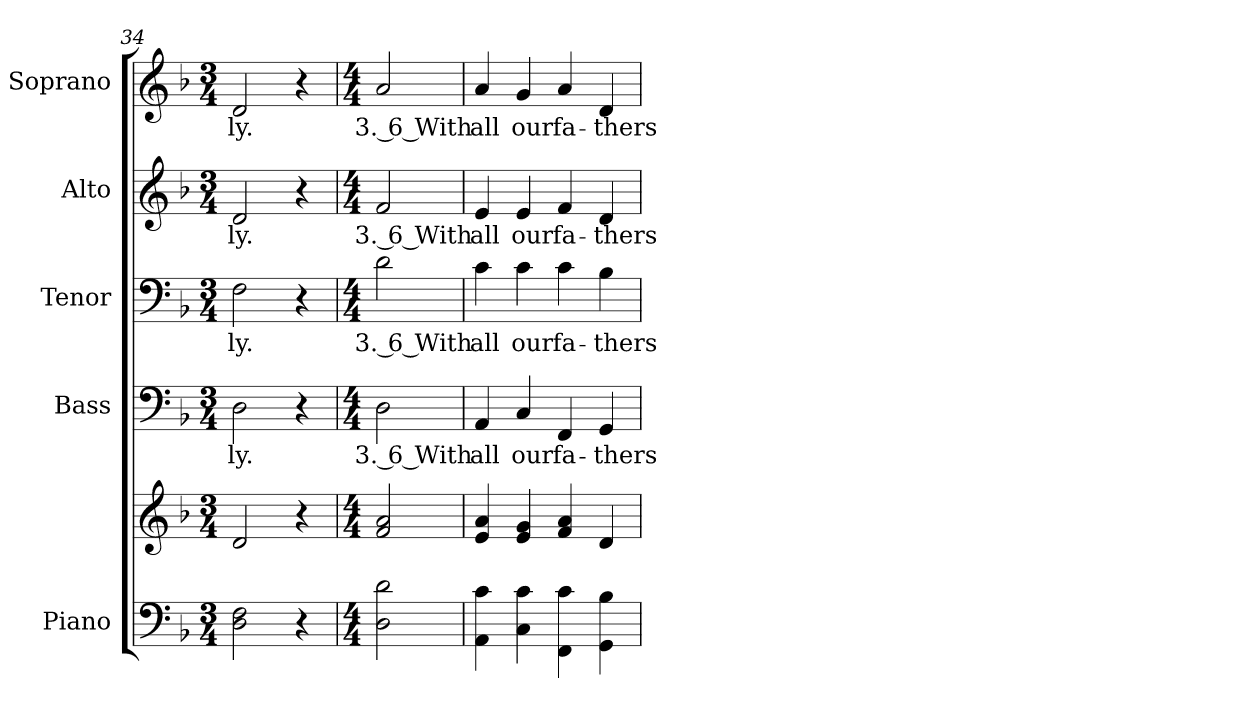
**kern	**kern	**kern	**text	**kern	**text	**kern	**text	**kern	**text
*part5	*part5	*part4	*part4	*part3	*part3	*part2	*part2	*part1	*part1
*staff6	*staff5	*staff4	*staff4	*staff3	*staff3	*staff2	*staff2	*staff1	*staff1
*I"Piano	*	*I"Bass	*	*I"Tenor	*	*I"Alto	*	*I"Soprano	*
*I'Pno.	*	*I'B.	*	*I'T.	*	*I'A.	*	*I'S.	*
!!LO:PB:g=z
*clefF4	*clefG2	*clefF4	*	*clefF4	*	*clefG2	*	*clefG2	*
*k[b-]	*k[b-]	*k[b-]	*	*k[b-]	*	*k[b-]	*	*k[b-]	*
*F:	*F:	*F:	*	*F:	*	*F:	*	*F:	*
*M3/4	*M3/4	*M3/4	*	*M3/4	*	*M3/4	*	*M3/4	*
=34	=34	=34	=34	=34	=34	=34	=34	=34	=34
!	!	!	!LO:LY:b:color=#000000	!	!	!	!	!	!
!	!	!	!	!	!LO:LY:b:color=#000000	!	!	!	!
!	!	!	!	!	!	!	!LO:LY:b:color=#000000	!	!
!	!	!	!	!	!	!	!	!	!LO:LY:b:color=#000000
2Di\ 2Fi	2di/	2Di\	-ly.	2Fi\	-ly.	2di/	-ly.	2di/	-ly.
4r	4r	4r	.	4r	.	4r	.	4r	.
=35	=35	=35	=35	=35	=35	=35	=35	=35	=35
*M4/4	*M4/4	*M4/4	*	*M4/4	*	*M4/4	*	*M4/4	*
!	!	!	!LO:LY:b:color=#000000	!	!	!	!	!	!
!	!	!	!	!	!LO:LY:b:color=#000000	!	!	!	!
!	!	!	!	!	!	!	!LO:LY:b:color=#000000	!	!
!	!	!	!	!	!	!	!	!	!LO:LY:b:color=#000000
2Di\ 2di	2fi/ 2ai	2Di\	3. 6 With	2di\	3. 6 With	2fi/	3. 6 With	2ai/	3. 6 With
=36	=36	=36	=36	=36	=36	=36	=36	=36	=36
!	!	!	!LO:LY:b:color=#000000	!	!	!	!	!	!
!	!	!	!	!	!LO:LY:b:color=#000000	!	!	!	!
!	!	!	!	!	!	!	!LO:LY:b:color=#000000	!	!
!	!	!	!	!	!	!	!	!	!LO:LY:b:color=#000000
4AAi\ 4ci	4ei/ 4ai	4AAi/	all	4ci\	all	4ei/	all	4ai/	all
!	!	!	!LO:LY:b:color=#000000	!	!	!	!	!	!
!	!	!	!	!	!LO:LY:b:color=#000000	!	!	!	!
!	!	!	!	!	!	!	!LO:LY:b:color=#000000	!	!
!	!	!	!	!	!	!	!	!	!LO:LY:b:color=#000000
4Ci\ 4ci	4ei/ 4gi	4Ci/	our	4ci\	our	4ei/	our	4gi/	our
!	!	!	!LO:LY:b:color=#000000	!	!	!	!	!	!
!	!	!	!	!	!LO:LY:b:color=#000000	!	!	!	!
!	!	!	!	!	!	!	!LO:LY:b:color=#000000	!	!
!	!	!	!	!	!	!	!	!	!LO:LY:b:color=#000000
4FFi\ 4ci	4fi/ 4ai	4FFi/	fa-	4ci\	fa-	4fi/	fa-	4ai/	fa-
!	!	!	!LO:LY:b:color=#000000	!	!	!	!	!	!
!	!	!	!	!	!LO:LY:b:color=#000000	!	!	!	!
!	!	!	!	!	!	!	!LO:LY:b:color=#000000	!	!
!	!	!	!	!	!	!	!	!	!LO:LY:b:color=#000000
4GGi\ 4B-i	4di/	4GGi/	-thers	4B-i\	-thers	4di/	-thers	4di/	-thers
=	=	=	=	=	=	=	=	=	=
*-	*-	*-	*-	*-	*-	*-	*-	*-	*-
